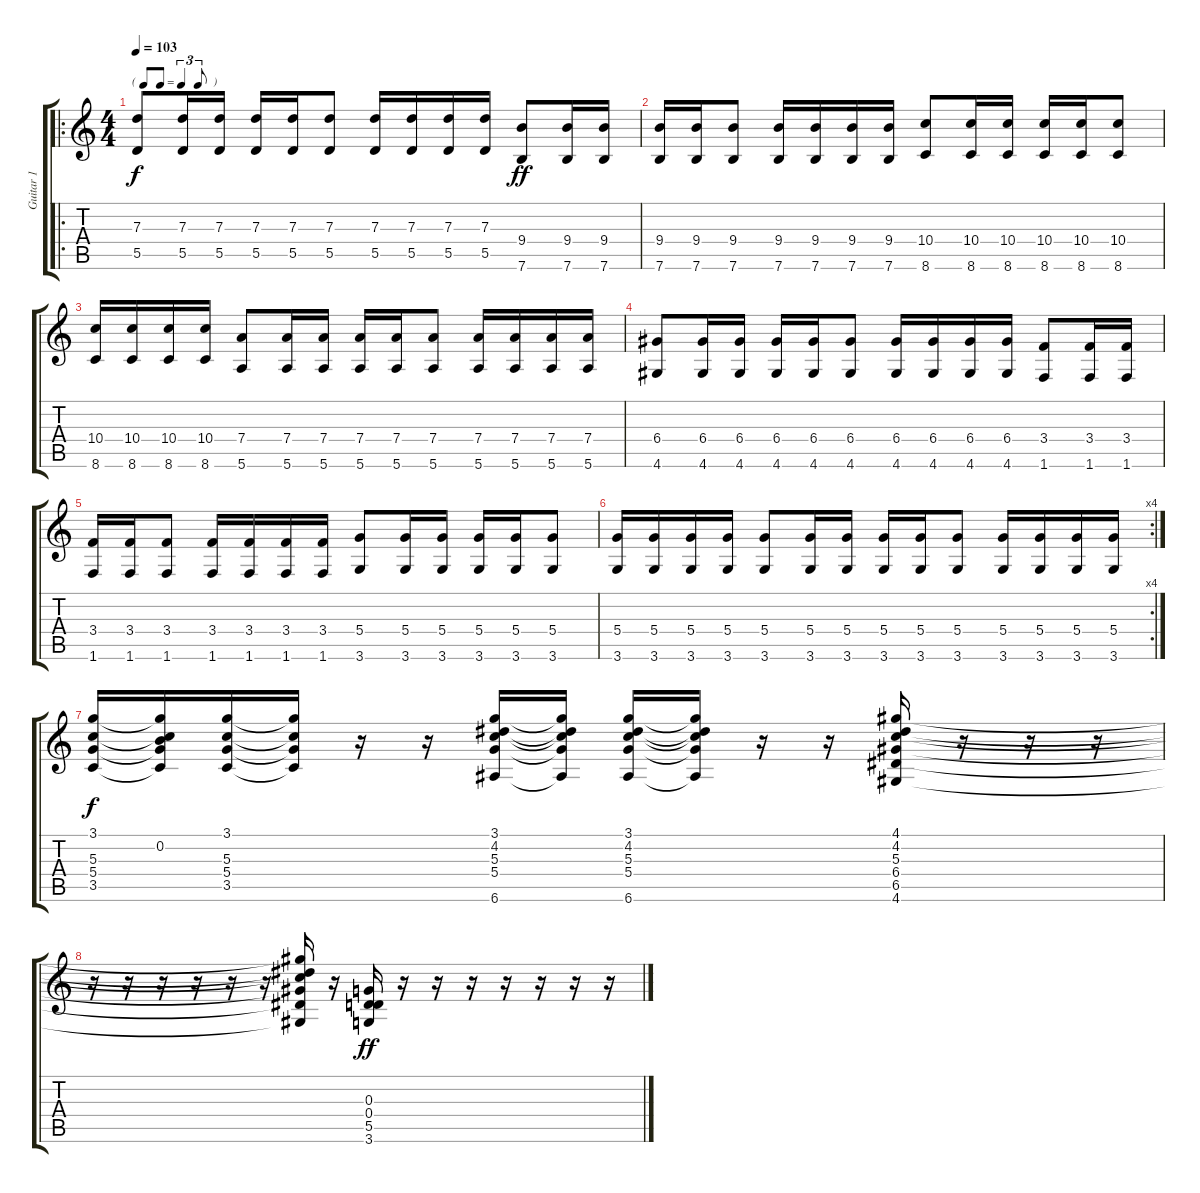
\track ("Guitar 1" "Guitar 1") {instrument overdrivenguitar}
\staff {score tabs}
\tuning (E4 B3 G3 D3 A2 E2) {hide}
\ro
\ts (4 4)
\tf triplet8th
\tempo 103
\clef g2
\ks c
(7.3 5.5).8{dy f} (7.3 5.5).16 (7.3 5.5).16 (7.3 5.5).16 (7.3 5.5).16 (7.3 5.5).8 (7.3 5.5).16 (7.3 5.5).16 (7.3 5.5).16 (7.3 5.5).16 (9.4 7.6).8{dy ff} (9.4 7.6).16 (9.4 7.6).16 |
(9.4 7.6).16 (9.4 7.6).16 (9.4 7.6).8 (9.4 7.6).16 (9.4 7.6).16 (9.4 7.6).16 (9.4 7.6).16 (10.4 8.6).8 (10.4 8.6).16 (10.4 8.6).16 (10.4 8.6).16 (10.4 8.6).16 (10.4 8.6).8 |
(10.4 8.6).16 (10.4 8.6).16 (10.4 8.6).16 (10.4 8.6).16 (7.4 5.6).8 (7.4 5.6).16 (7.4 5.6).16 (7.4 5.6).16 (7.4 5.6).16 (7.4 5.6).8 (7.4 5.6).16 (7.4 5.6).16 (7.4 5.6).16 (7.4 5.6).16 |
(6.4 4.6).8 (6.4 4.6).16 (6.4 4.6).16 (6.4 4.6).16 (6.4 4.6).16 (6.4 4.6).8 (6.4 4.6).16 (6.4 4.6).16 (6.4 4.6).16 (6.4 4.6).16 (3.4 1.6).8 (3.4 1.6).16 (3.4 1.6).16 |
(3.4 1.6).16 (3.4 1.6).16 (3.4 1.6).8 (3.4 1.6).16 (3.4 1.6).16 (3.4 1.6).16 (3.4 1.6).16 (5.4 3.6).8 (5.4 3.6).16 (5.4 3.6).16 (5.4 3.6).16 (5.4 3.6).16 (5.4 3.6).8 |
\rc 4
(5.4 3.6).16 (5.4 3.6).16 (5.4 3.6).16 (5.4 3.6).16 (5.4 3.6).8 (5.4 3.6).16 (5.4 3.6).16 (5.4 3.6).16 (5.4 3.6).16 (5.4 3.6).8 (5.4 3.6).16 (5.4 3.6).16 (5.4 3.6).16 (5.4 3.6).16 |
(3.1 5.3 5.4 3.5).16{dy f} (3.1{t} 0.2 5.3{t} 5.4{t} 3.5{t}).16 (3.1 5.3 5.4 3.5).16 (3.1{t} 5.3{t} 5.4{t} 3.5{t}).16 r.16 r.16 (3.1 4.2 5.3 5.4 6.6).16 (3.1{t} 4.2{t} 5.3{t} 5.4{t} 6.6{t}).16 (3.1 4.2 5.3 5.4 6.6).16 (3.1{t} 4.2{t} 5.3{t} 5.4{t} 6.6{t}).16 r.16 r.16 (4.1 4.2 5.3 6.4 6.5 4.6).16 r.16 r.16 r.16 |
r.16 r.16 r.16 r.16 r.16 r.16 (4.1{t} 4.2{t} 5.3{t} 6.4{t} 6.5{t} 4.6{t}).16 r.16 (0.3 0.4 5.5 3.6).16{dy ff} r.16 r.16 r.16 r.16 r.16 r.16 r.16
